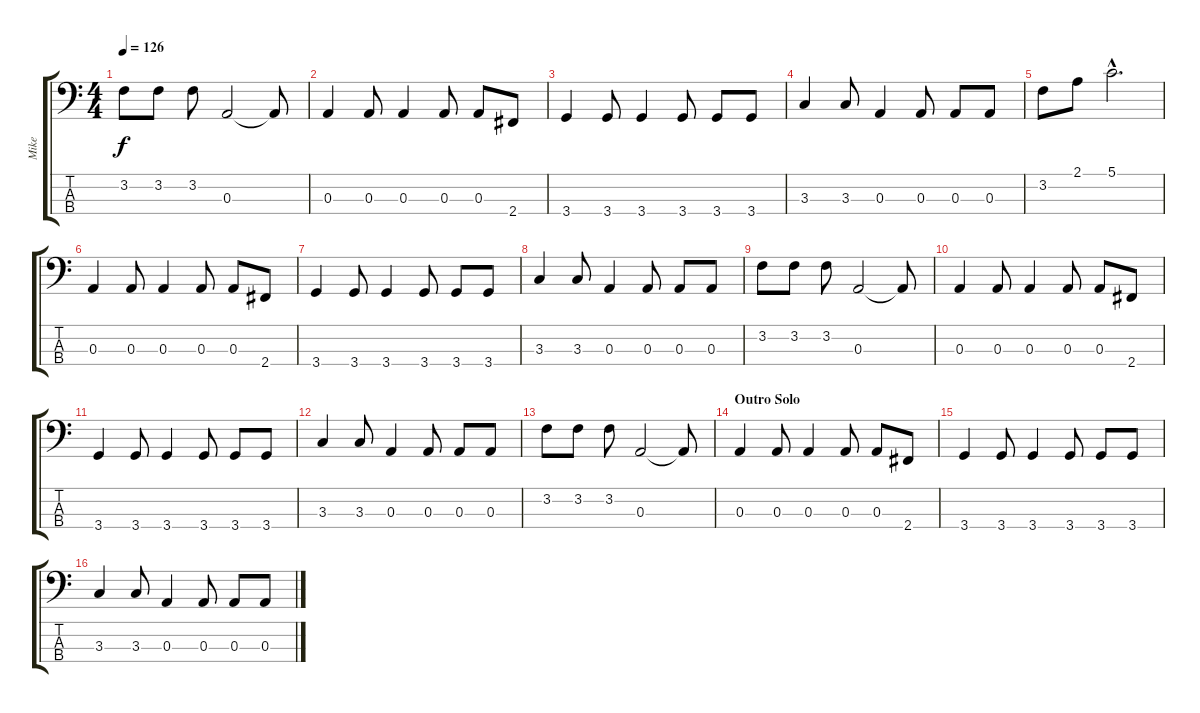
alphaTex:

\track ("Mike" "Mike") {instrument electricbasspick}
\staff {score tabs}
\tuning (G2 D2 A1 E1) {hide}
\ts (4 4)
\tempo 126
\clef f4
\ks c
3.2.8{dy f} 3.2.8 3.2.8 0.3.2 0.3{t}.8 |
0.3.4 0.3.8 0.3.4 0.3.8 0.3.8 2.4.8 |
3.4.4 3.4.8 3.4.4 3.4.8 3.4.8 3.4.8 |
3.3.4 3.3.8 0.3.4 0.3.8 0.3.8 0.3.8 |
3.2.8 2.1.8 5.1{hac}.2{d} |
0.3.4 0.3.8 0.3.4 0.3.8 0.3.8 2.4.8 |
3.4.4 3.4.8 3.4.4 3.4.8 3.4.8 3.4.8 |
3.3.4 3.3.8 0.3.4 0.3.8 0.3.8 0.3.8 |
3.2.8 3.2.8 3.2.8 0.3.2 0.3{t}.8 |
0.3.4 0.3.8 0.3.4 0.3.8 0.3.8 2.4.8 |
3.4.4 3.4.8 3.4.4 3.4.8 3.4.8 3.4.8 |
3.3.4 3.3.8 0.3.4 0.3.8 0.3.8 0.3.8 |
3.2.8 3.2.8 3.2.8 0.3.2 0.3{t}.8 |
\section ("" "Outro Solo")
0.3.4 0.3.8 0.3.4 0.3.8 0.3.8 2.4.8 |
3.4.4 3.4.8 3.4.4 3.4.8 3.4.8 3.4.8 |
3.3.4 3.3.8 0.3.4 0.3.8 0.3.8 0.3.8
